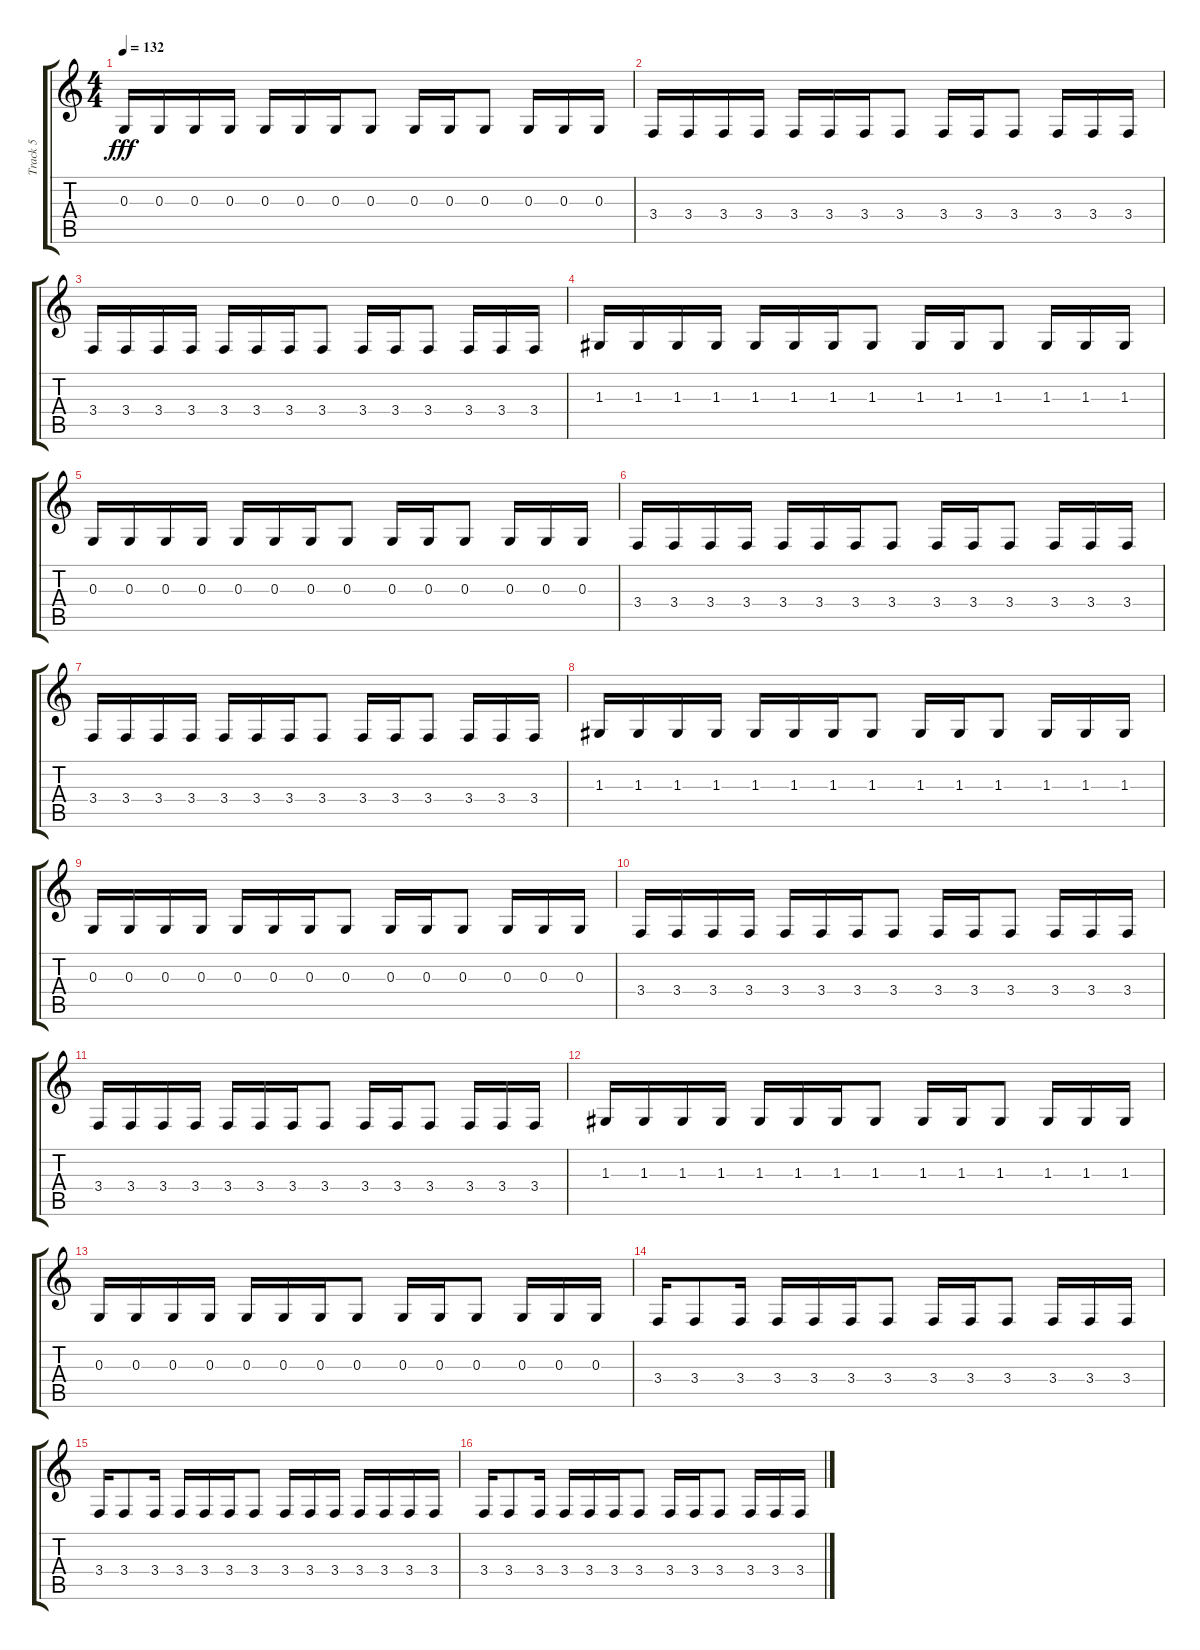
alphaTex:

\track ("Track 5" "Track 5") {instrument oboe}
\staff {score tabs}
\tuning (E4 B3 G3 D3 A2 E2) {hide}
\ts (4 4)
\tempo 132
\clef g2
\ks c
0.3.16{dy fff} 0.3.16 0.3.16 0.3.16 0.3.16 0.3.16 0.3.16 0.3.8 0.3.16 0.3.16 0.3.8 0.3.16 0.3.16 0.3.16 |
3.4.16 3.4.16 3.4.16 3.4.16 3.4.16 3.4.16 3.4.16 3.4.8 3.4.16 3.4.16 3.4.8 3.4.16 3.4.16 3.4.16 |
3.4.16 3.4.16 3.4.16 3.4.16 3.4.16 3.4.16 3.4.16 3.4.8 3.4.16 3.4.16 3.4.8 3.4.16 3.4.16 3.4.16 |
1.3.16 1.3.16 1.3.16 1.3.16 1.3.16 1.3.16 1.3.16 1.3.8 1.3.16 1.3.16 1.3.8 1.3.16 1.3.16 1.3.16 |
0.3.16 0.3.16 0.3.16 0.3.16 0.3.16 0.3.16 0.3.16 0.3.8 0.3.16 0.3.16 0.3.8 0.3.16 0.3.16 0.3.16 |
3.4.16 3.4.16 3.4.16 3.4.16 3.4.16 3.4.16 3.4.16 3.4.8 3.4.16 3.4.16 3.4.8 3.4.16 3.4.16 3.4.16 |
3.4.16 3.4.16 3.4.16 3.4.16 3.4.16 3.4.16 3.4.16 3.4.8 3.4.16 3.4.16 3.4.8 3.4.16 3.4.16 3.4.16 |
1.3.16 1.3.16 1.3.16 1.3.16 1.3.16 1.3.16 1.3.16 1.3.8 1.3.16 1.3.16 1.3.8 1.3.16 1.3.16 1.3.16 |
0.3.16 0.3.16 0.3.16 0.3.16 0.3.16 0.3.16 0.3.16 0.3.8 0.3.16 0.3.16 0.3.8 0.3.16 0.3.16 0.3.16 |
3.4.16 3.4.16 3.4.16 3.4.16 3.4.16 3.4.16 3.4.16 3.4.8 3.4.16 3.4.16 3.4.8 3.4.16 3.4.16 3.4.16 |
3.4.16 3.4.16 3.4.16 3.4.16 3.4.16 3.4.16 3.4.16 3.4.8 3.4.16 3.4.16 3.4.8 3.4.16 3.4.16 3.4.16 |
1.3.16 1.3.16 1.3.16 1.3.16 1.3.16 1.3.16 1.3.16 1.3.8 1.3.16 1.3.16 1.3.8 1.3.16 1.3.16 1.3.16 |
0.3.16 0.3.16 0.3.16 0.3.16 0.3.16 0.3.16 0.3.16 0.3.8 0.3.16 0.3.16 0.3.8 0.3.16 0.3.16 0.3.16 |
3.4.16 3.4.8 3.4.16 3.4.16 3.4.16 3.4.16 3.4.8 3.4.16 3.4.16 3.4.8 3.4.16 3.4.16 3.4.16 |
3.4.16 3.4.8 3.4.16 3.4.16 3.4.16 3.4.16 3.4.8 3.4.16 3.4.16 3.4.16 3.4.16 3.4.16 3.4.16 3.4.16 |
3.4.16 3.4.8 3.4.16 3.4.16 3.4.16 3.4.16 3.4.8 3.4.16 3.4.16 3.4.8 3.4.16 3.4.16 3.4.16
